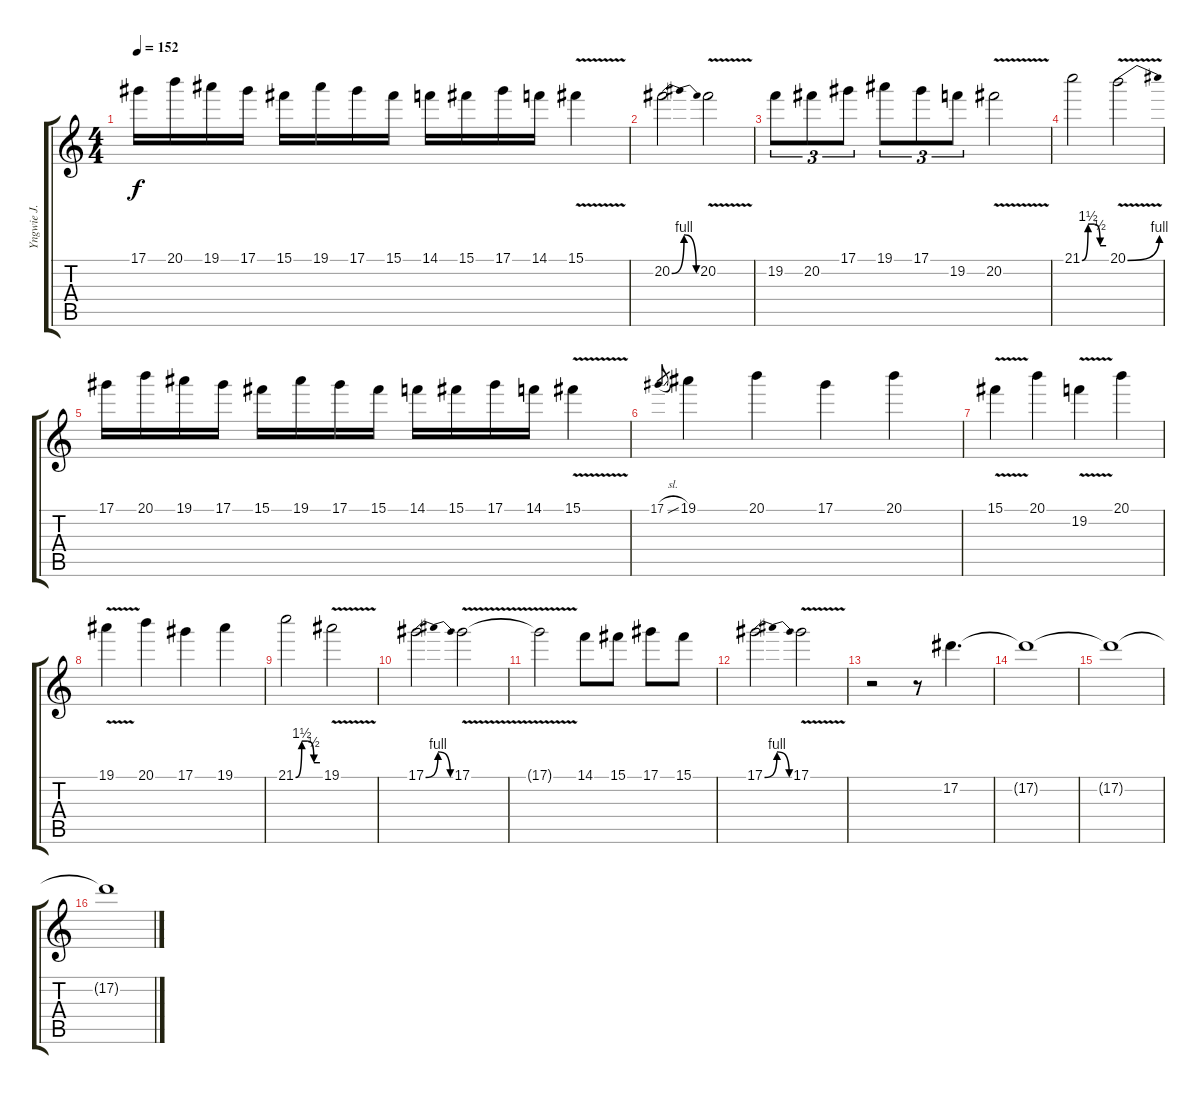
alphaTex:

\track ("Yngwie J. Malmsteen (Guitar 2)" "Yngwie J. ") {instrument overdrivenguitar}
\staff {score tabs}
\tuning (Eb4 Bb3 Gb3 Db3 Ab2 Eb2) {hide}
\ts (4 4)
\tempo 152
\clef g2
\ks c
17.1.16{dy f} 20.1.16 19.1.16 17.1.16 15.1.16 19.1.16 17.1.16 15.1.16 14.1.16 15.1.16 17.1.16 14.1.16 15.1{v}.4 |
20.2{be (bendrelease 0 0 15 4 30 4 60 0)}.2 20.2{v}.2 |
19.2.8{tu (3 2)} 20.2.8{tu (3 2)} 17.1.8{tu (3 2)} 19.1.8{tu (3 2)} 17.1.8{tu (3 2)} 19.2.8{tu (3 2)} 20.2{v}.2 |
21.1{be (custom 0 0 15 6 30 6 45 2 60 2)}.2 20.1{be (bend 0 0 60 4) v}.2 |
17.1.16 20.1.16 19.1.16 17.1.16 15.1.16 19.1.16 17.1.16 15.1.16 14.1.16 15.1.16 17.1.16 14.1.16 15.1{v}.4 |
17.1{sl}.8{gr} 19.1.4 20.1.4 17.1.4 20.1.4 |
15.1{v}.4 20.1.4 19.2{v}.4 20.1.4 |
19.1{v}.4 20.1.4 17.1.4 19.1.4 |
21.1{be (custom 0 0 15 6 30 6 45 2 60 2)}.2 19.1{v}.2 |
17.1{be (bendrelease 0 0 10 4 30 4 60 0)}.2 17.1{v}.2 |
17.1{t}.2 14.1.8 15.1.8 17.1.8 15.1.8 |
17.1{be (bendrelease 0 0 9 4 30 4 60 0)}.2 17.1{v}.2 |
r.2 r.8 17.2.4{d} |
17.2{t}.1 |
17.2{t}.1 |
17.2{t}.1
